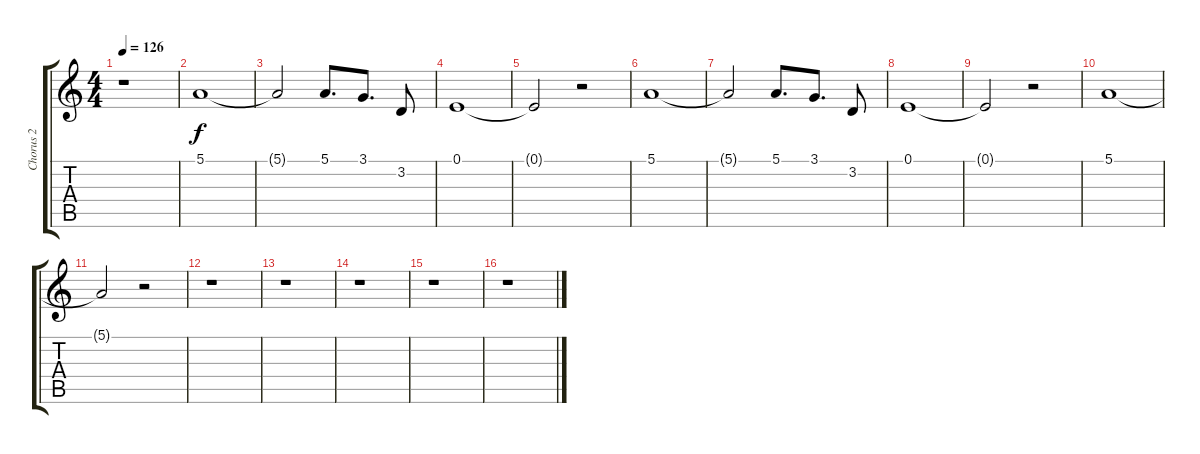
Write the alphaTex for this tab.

\track ("Chorus 2" "Chorus 2") {instrument lead2sawtooth}
\staff {score tabs}
\tuning (E4 B3 G3 D3 A2 E2) {hide}
\ts (4 4)
\tempo 126
\clef g2
\ks c
r.1{dy f} |
5.1.1 |
5.1{t}.2 5.1.8{d} 3.1.8{d} 3.2.8 |
0.1.1 |
0.1{t}.2 r.2 |
5.1.1 |
5.1{t}.2 5.1.8{d} 3.1.8{d} 3.2.8 |
0.1.1 |
0.1{t}.2 r.2 |
5.1.1 |
5.1{t}.2 r.2 |
r.1 |
r.1 |
r.1 |
r.1 |
r.1
